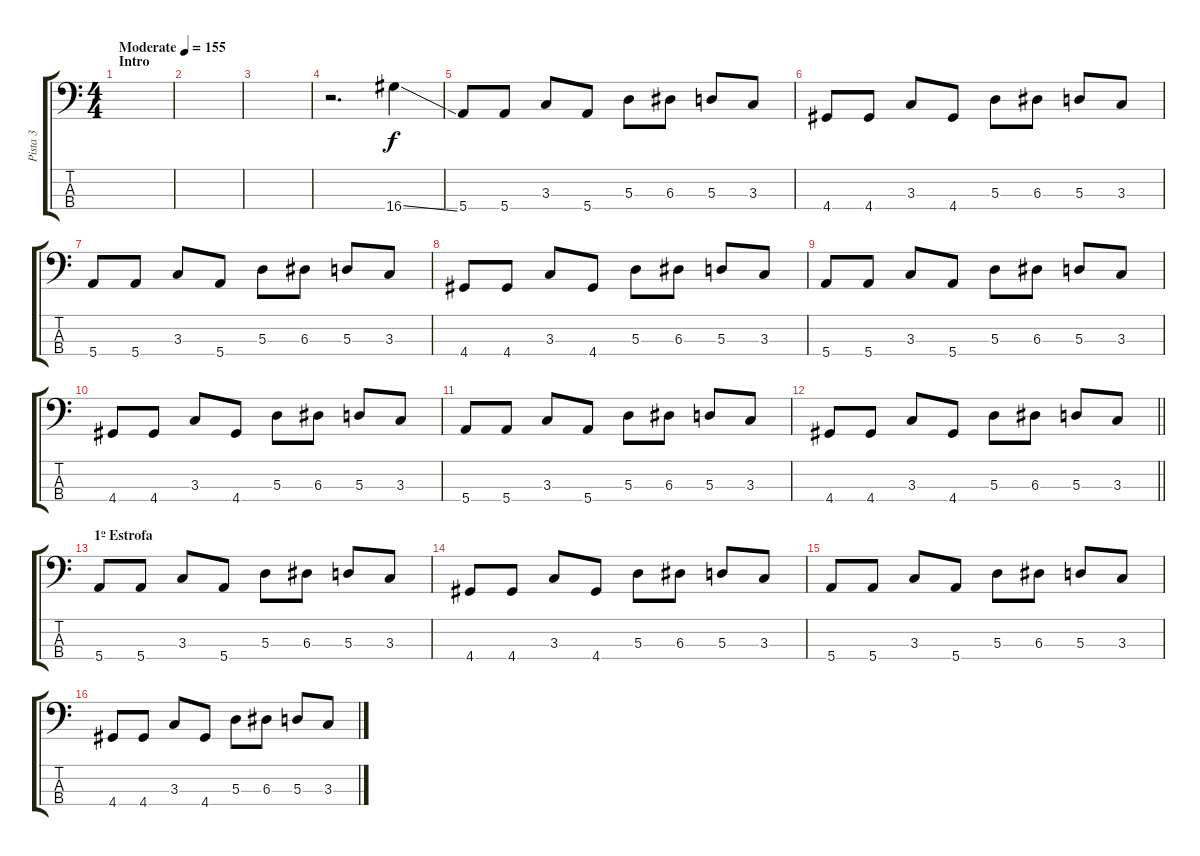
\track ("Pista 3" "Pista 3") {instrument electricbassfinger}
\staff {score tabs}
\tuning (G2 D2 A1 E1) {hide}
\ts (4 4)
\section ("" "Intro")
\tempo (155 "Moderate")
\clef f4
\ks c
|
|
|
r.2{d} 16.4{ss}.4 |
5.4.8 5.4.8 3.3.8 5.4.8 5.3.8 6.3.8 5.3.8 3.3.8 |
4.4.8 4.4.8 3.3.8 4.4.8 5.3.8 6.3.8 5.3.8 3.3.8 |
5.4.8 5.4.8 3.3.8 5.4.8 5.3.8 6.3.8 5.3.8 3.3.8 |
4.4.8 4.4.8 3.3.8 4.4.8 5.3.8 6.3.8 5.3.8 3.3.8 |
5.4.8 5.4.8 3.3.8 5.4.8 5.3.8 6.3.8 5.3.8 3.3.8 |
4.4.8 4.4.8 3.3.8 4.4.8 5.3.8 6.3.8 5.3.8 3.3.8 |
5.4.8 5.4.8 3.3.8 5.4.8 5.3.8 6.3.8 5.3.8 3.3.8 |
\barLineRight lightlight
4.4.8 4.4.8 3.3.8 4.4.8 5.3.8 6.3.8 5.3.8 3.3.8 |
\section ("" "1º Estrofa")
5.4.8 5.4.8 3.3.8 5.4.8 5.3.8 6.3.8 5.3.8 3.3.8 |
4.4.8 4.4.8 3.3.8 4.4.8 5.3.8 6.3.8 5.3.8 3.3.8 |
5.4.8 5.4.8 3.3.8 5.4.8 5.3.8 6.3.8 5.3.8 3.3.8 |
4.4.8 4.4.8 3.3.8 4.4.8 5.3.8 6.3.8 5.3.8 3.3.8
